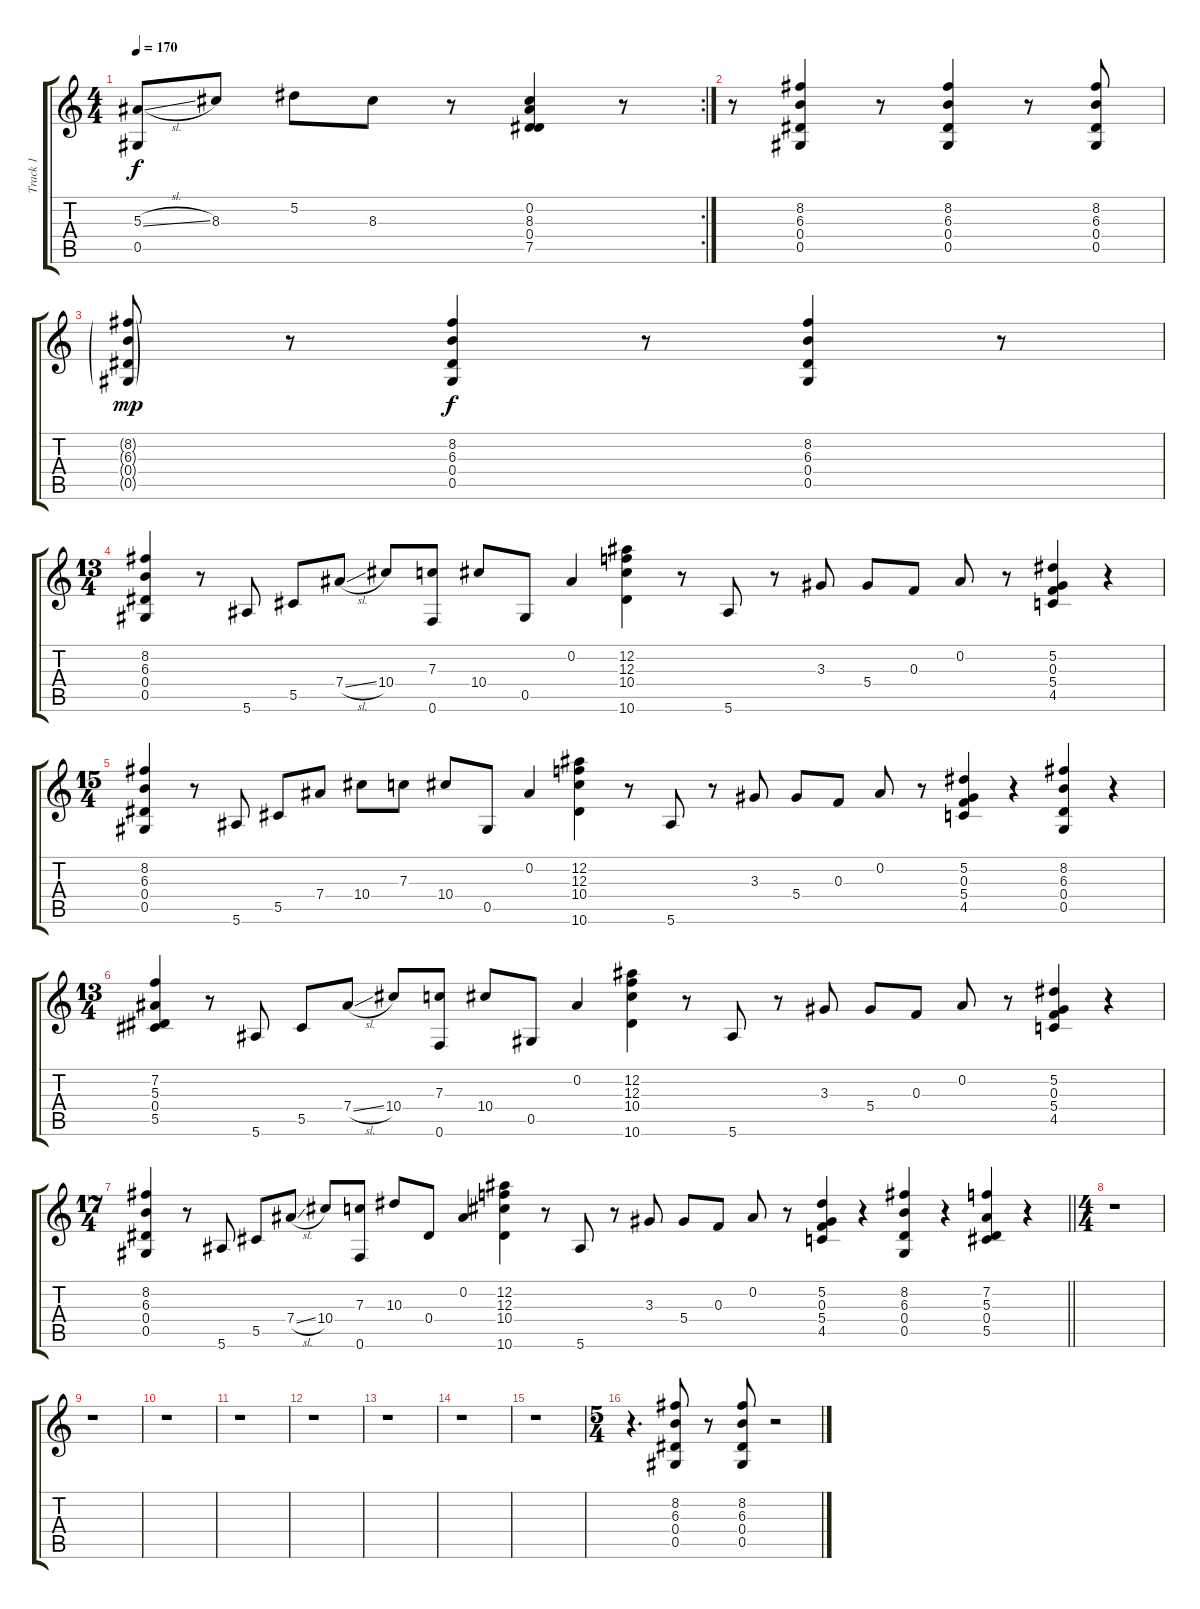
\track ("Track 1" "Track 1") {instrument electricguitarjazz}
\staff {score tabs}
\tuning (Eb4 Bb3 F3 Eb3 Ab2 F2) {hide}
\rc 2
\ts (4 4)
\tempo 170
\clef g2
\ks c
(5.3{sl} 0.5).8{dy f} 8.3.8 5.2.8 8.3.8 r.8 (0.2 8.3 0.4 7.5).4 r.8 |
r.8 (8.2 6.3 0.4 0.5).4 r.8 (8.2 6.3 0.4 0.5).4 r.8 (8.2 6.3 0.4 0.5).8 |
(8.2{g} 6.3{g} 0.4{g} 0.5{g}).8{dy mp} r.8 (8.2 6.3 0.4 0.5).4{dy f} r.8 (8.2 6.3 0.4 0.5).4 r.8 |
\ts (13 4)
(8.2 6.3 0.4 0.5).4 r.8 5.6.8 5.5.8 7.4{sl}.8 10.4.8 (7.3 0.6).8 10.4.8 0.5.8 0.2.4 (12.2 12.3 10.4 10.6).4 r.8 5.6.8 r.8 3.3.8 5.4.8 0.3.8 0.2.8 r.8 (5.2 0.3 5.4 4.5).4 r.4 |
\ts (15 4)
(8.2 6.3 0.4 0.5).4 r.8 5.6.8 5.5.8 7.4.8 10.4.8 7.3.8 10.4.8 0.5.8 0.2.4 (12.2 12.3 10.4 10.6).4 r.8 5.6.8 r.8 3.3.8 5.4.8 0.3.8 0.2.8 r.8 (5.2 0.3 5.4 4.5).4 r.4 (8.2 6.3 0.4 0.5).4 r.4 |
\ts (13 4)
(7.2 5.3 0.4 5.5).4 r.8 5.6.8 5.5.8 7.4{sl}.8 10.4.8 (7.3 0.6).8 10.4.8 0.5.8 0.2.4 (12.2 12.3 10.4 10.6).4 r.8 5.6.8 r.8 3.3.8 5.4.8 0.3.8 0.2.8 r.8 (5.2 0.3 5.4 4.5).4 r.4 |
\ts (17 4)
\barLineRight lightlight
(8.2 6.3 0.4 0.5).4 r.8 5.6.8 5.5.8 7.4{sl}.8 10.4.8 (7.3 0.6).8 10.3.8 0.4.8 0.2.4 (12.2 12.3 10.4 10.6).4 r.8 5.6.8 r.8 3.3.8 5.4.8 0.3.8 0.2.8 r.8 (5.2 0.3 5.4 4.5).4 r.4 (8.2 6.3 0.4 0.5).4 r.4 (7.2 5.3 0.4 5.5).4 r.4 |
\ts (4 4)
r.1 |
r.1 |
r.1 |
r.1 |
r.1 |
r.1 |
r.1 |
r.1 |
\ts (5 4)
r.4{d} (8.2 6.3 0.4 0.5).8 r.8 (8.2 6.3 0.4 0.5).8 r.2
